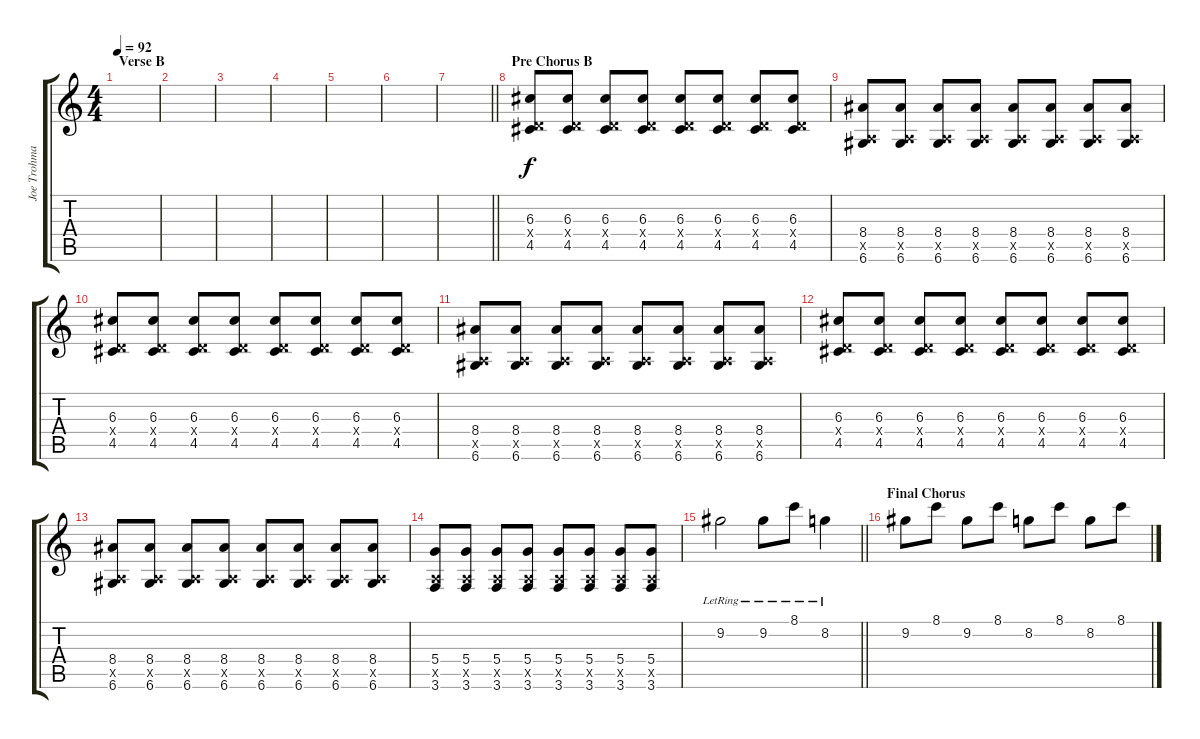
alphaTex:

\track ("Joe Trohman (Lead Guitar)" "Joe Trohma") {instrument distortionguitar}
\staff {score tabs}
\tuning (E4 B3 G3 D3 A2 D2) {hide}
\ts (4 4)
\section ("" "Verse B")
\tempo 92
\clef g2
\ks c
|
|
|
|
|
|
\barLineRight lightlight
|
\section ("" "Pre Chorus B")
(6.3 0.4{x} 4.5).8 (6.3 0.4{x} 4.5).8 (6.3 0.4{x} 4.5).8 (6.3 0.4{x} 4.5).8 (6.3 0.4{x} 4.5).8 (6.3 0.4{x} 4.5).8 (6.3 0.4{x} 4.5).8 (6.3 0.4{x} 4.5).8 |
(8.4 0.5{x} 6.6).8 (8.4 0.5{x} 6.6).8 (8.4 0.5{x} 6.6).8 (8.4 0.5{x} 6.6).8 (8.4 0.5{x} 6.6).8 (8.4 0.5{x} 6.6).8 (8.4 0.5{x} 6.6).8 (8.4 0.5{x} 6.6).8 |
(6.3 0.4{x} 4.5).8 (6.3 0.4{x} 4.5).8 (6.3 0.4{x} 4.5).8 (6.3 0.4{x} 4.5).8 (6.3 0.4{x} 4.5).8 (6.3 0.4{x} 4.5).8 (6.3 0.4{x} 4.5).8 (6.3 0.4{x} 4.5).8 |
(8.4 0.5{x} 6.6).8 (8.4 0.5{x} 6.6).8 (8.4 0.5{x} 6.6).8 (8.4 0.5{x} 6.6).8 (8.4 0.5{x} 6.6).8 (8.4 0.5{x} 6.6).8 (8.4 0.5{x} 6.6).8 (8.4 0.5{x} 6.6).8 |
(6.3 0.4{x} 4.5).8 (6.3 0.4{x} 4.5).8 (6.3 0.4{x} 4.5).8 (6.3 0.4{x} 4.5).8 (6.3 0.4{x} 4.5).8 (6.3 0.4{x} 4.5).8 (6.3 0.4{x} 4.5).8 (6.3 0.4{x} 4.5).8 |
(8.4 0.5{x} 6.6).8 (8.4 0.5{x} 6.6).8 (8.4 0.5{x} 6.6).8 (8.4 0.5{x} 6.6).8 (8.4 0.5{x} 6.6).8 (8.4 0.5{x} 6.6).8 (8.4 0.5{x} 6.6).8 (8.4 0.5{x} 6.6).8 |
(5.4 0.5{x} 3.6).8 (5.4 0.5{x} 3.6).8 (5.4 0.5{x} 3.6).8 (5.4 0.5{x} 3.6).8 (5.4 0.5{x} 3.6).8 (5.4 0.5{x} 3.6).8 (5.4 0.5{x} 3.6).8 (5.4 0.5{x} 3.6).8 |
\barLineRight lightlight
9.2{lr}.2{volume 14} 9.2{lr}.8 8.1{lr}.8 8.2{lr}.4 |
\section ("" "Final Chorus")
9.2.8 8.1.8 9.2.8 8.1.8 8.2.8 8.1.8 8.2.8 8.1.8
